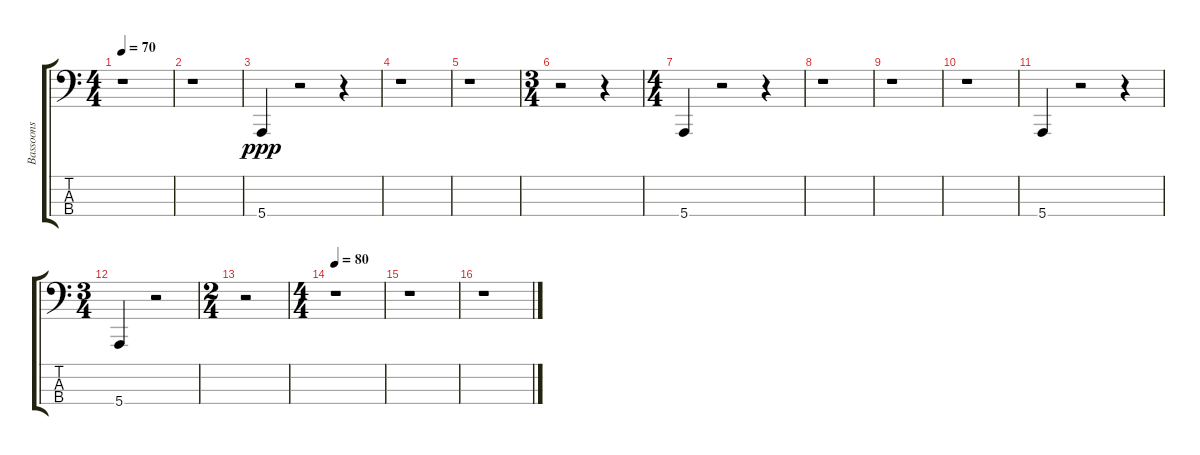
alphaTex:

\track ("Bassoons            " "Bassoons  ") {instrument bassoon}
\staff {score tabs}
\tuning (G2 D2 A1 E1) {hide}
\ts (4 4)
\tempo 70
\tempo 100
\tempo 70
\clef f4
\ks c
r.1{dy ppp instrument bassoon} |
r.1 |
5.4.4 r.2 r.4 |
r.1 |
r.1 |
\ts (3 4)
r.2 r.4 |
\ts (4 4)
5.4.4 r.2 r.4 |
r.1 |
r.1 |
r.1 |
5.4.4 r.2 r.4 |
\ts (3 4)
5.4.4 r.2 |
\ts (2 4)
r.2 |
\ts (4 4)
\tempo 80
r.1 |
r.1 |
r.1
